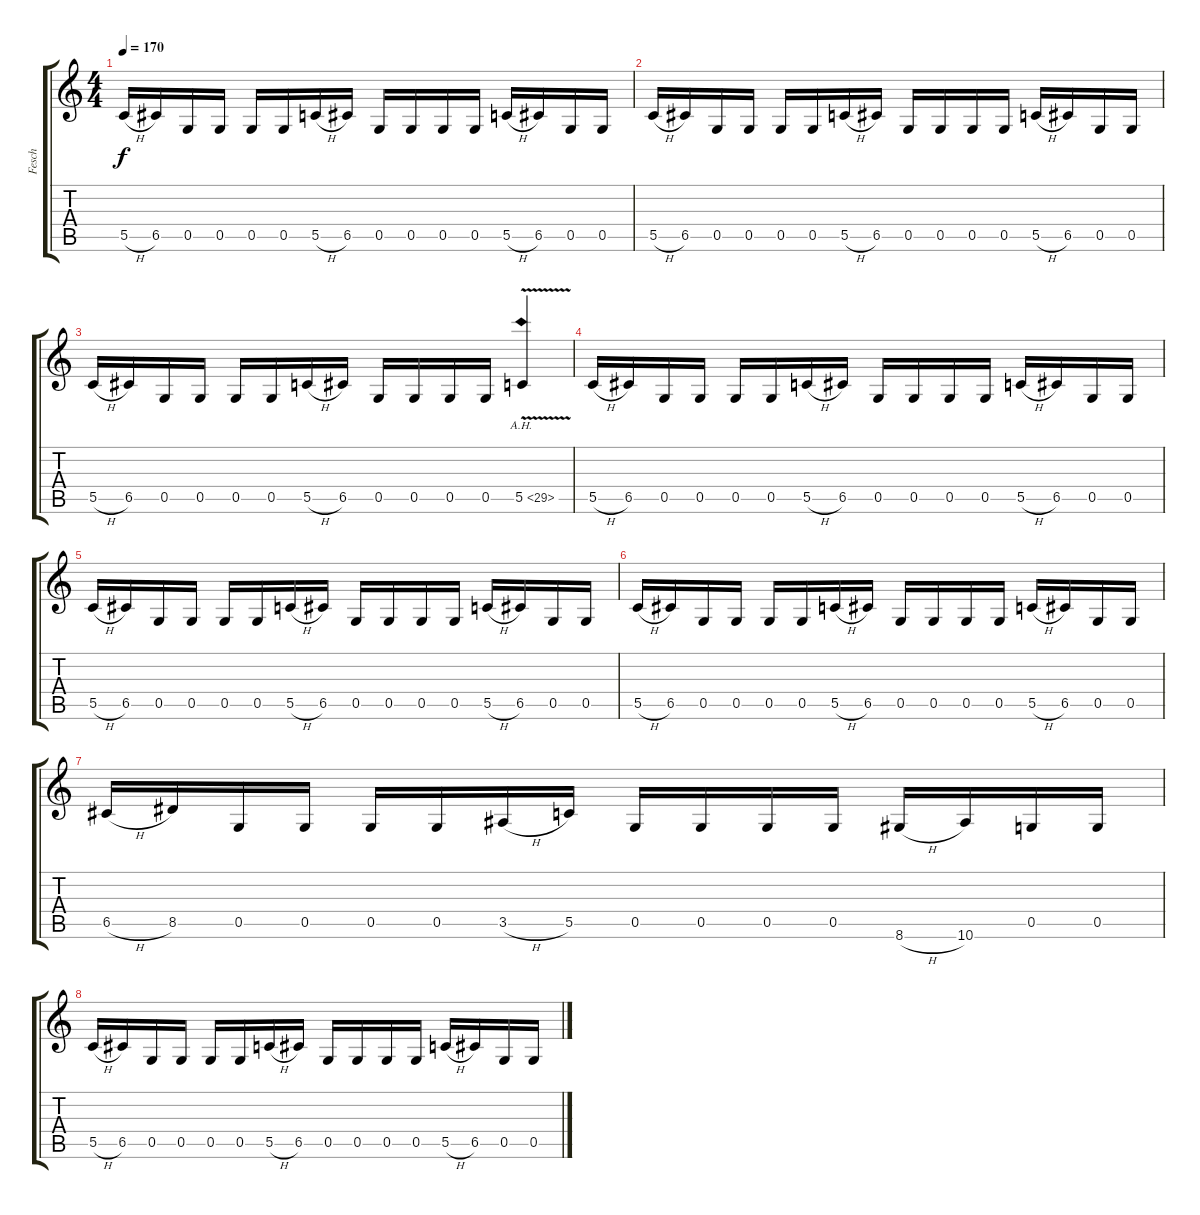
\track ("Fesch" "Fesch") {instrument distortionguitar}
\staff {score tabs}
\tuning (D4 A3 F3 C3 G2 C2) {hide}
\ts (4 4)
\tempo 170
\clef g2
\ks c
5.5{h}.16{dy f} 6.5.16 0.5.16 0.5.16 0.5.16 0.5.16 5.5{h}.16 6.5.16 0.5.16 0.5.16 0.5.16 0.5.16 5.5{h}.16 6.5.16 0.5.16 0.5.16 |
5.5{h}.16 6.5.16 0.5.16 0.5.16 0.5.16 0.5.16 5.5{h}.16 6.5.16 0.5.16 0.5.16 0.5.16 0.5.16 5.5{h}.16 6.5.16 0.5.16 0.5.16 |
5.5{h}.16 6.5.16 0.5.16 0.5.16 0.5.16 0.5.16 5.5{h}.16 6.5.16 0.5.16 0.5.16 0.5.16 0.5.16 5.5{ah 24 v}.4 |
5.5{h}.16 6.5.16 0.5.16 0.5.16 0.5.16 0.5.16 5.5{h}.16 6.5.16 0.5.16 0.5.16 0.5.16 0.5.16 5.5{h}.16 6.5.16 0.5.16 0.5.16 |
5.5{h}.16 6.5.16 0.5.16 0.5.16 0.5.16 0.5.16 5.5{h}.16 6.5.16 0.5.16 0.5.16 0.5.16 0.5.16 5.5{h}.16 6.5.16 0.5.16 0.5.16 |
5.5{h}.16 6.5.16 0.5.16 0.5.16 0.5.16 0.5.16 5.5{h}.16 6.5.16 0.5.16 0.5.16 0.5.16 0.5.16 5.5{h}.16 6.5.16 0.5.16 0.5.16 |
6.5{h}.16 8.5.16 0.5.16 0.5.16 0.5.16 0.5.16 3.5{h}.16 5.5.16 0.5.16 0.5.16 0.5.16 0.5.16 8.6{h}.16 10.6.16 0.5.16 0.5.16 |
5.5{h}.16 6.5.16 0.5.16 0.5.16 0.5.16 0.5.16 5.5{h}.16 6.5.16 0.5.16 0.5.16 0.5.16 0.5.16 5.5{h}.16 6.5.16 0.5.16 0.5.16
